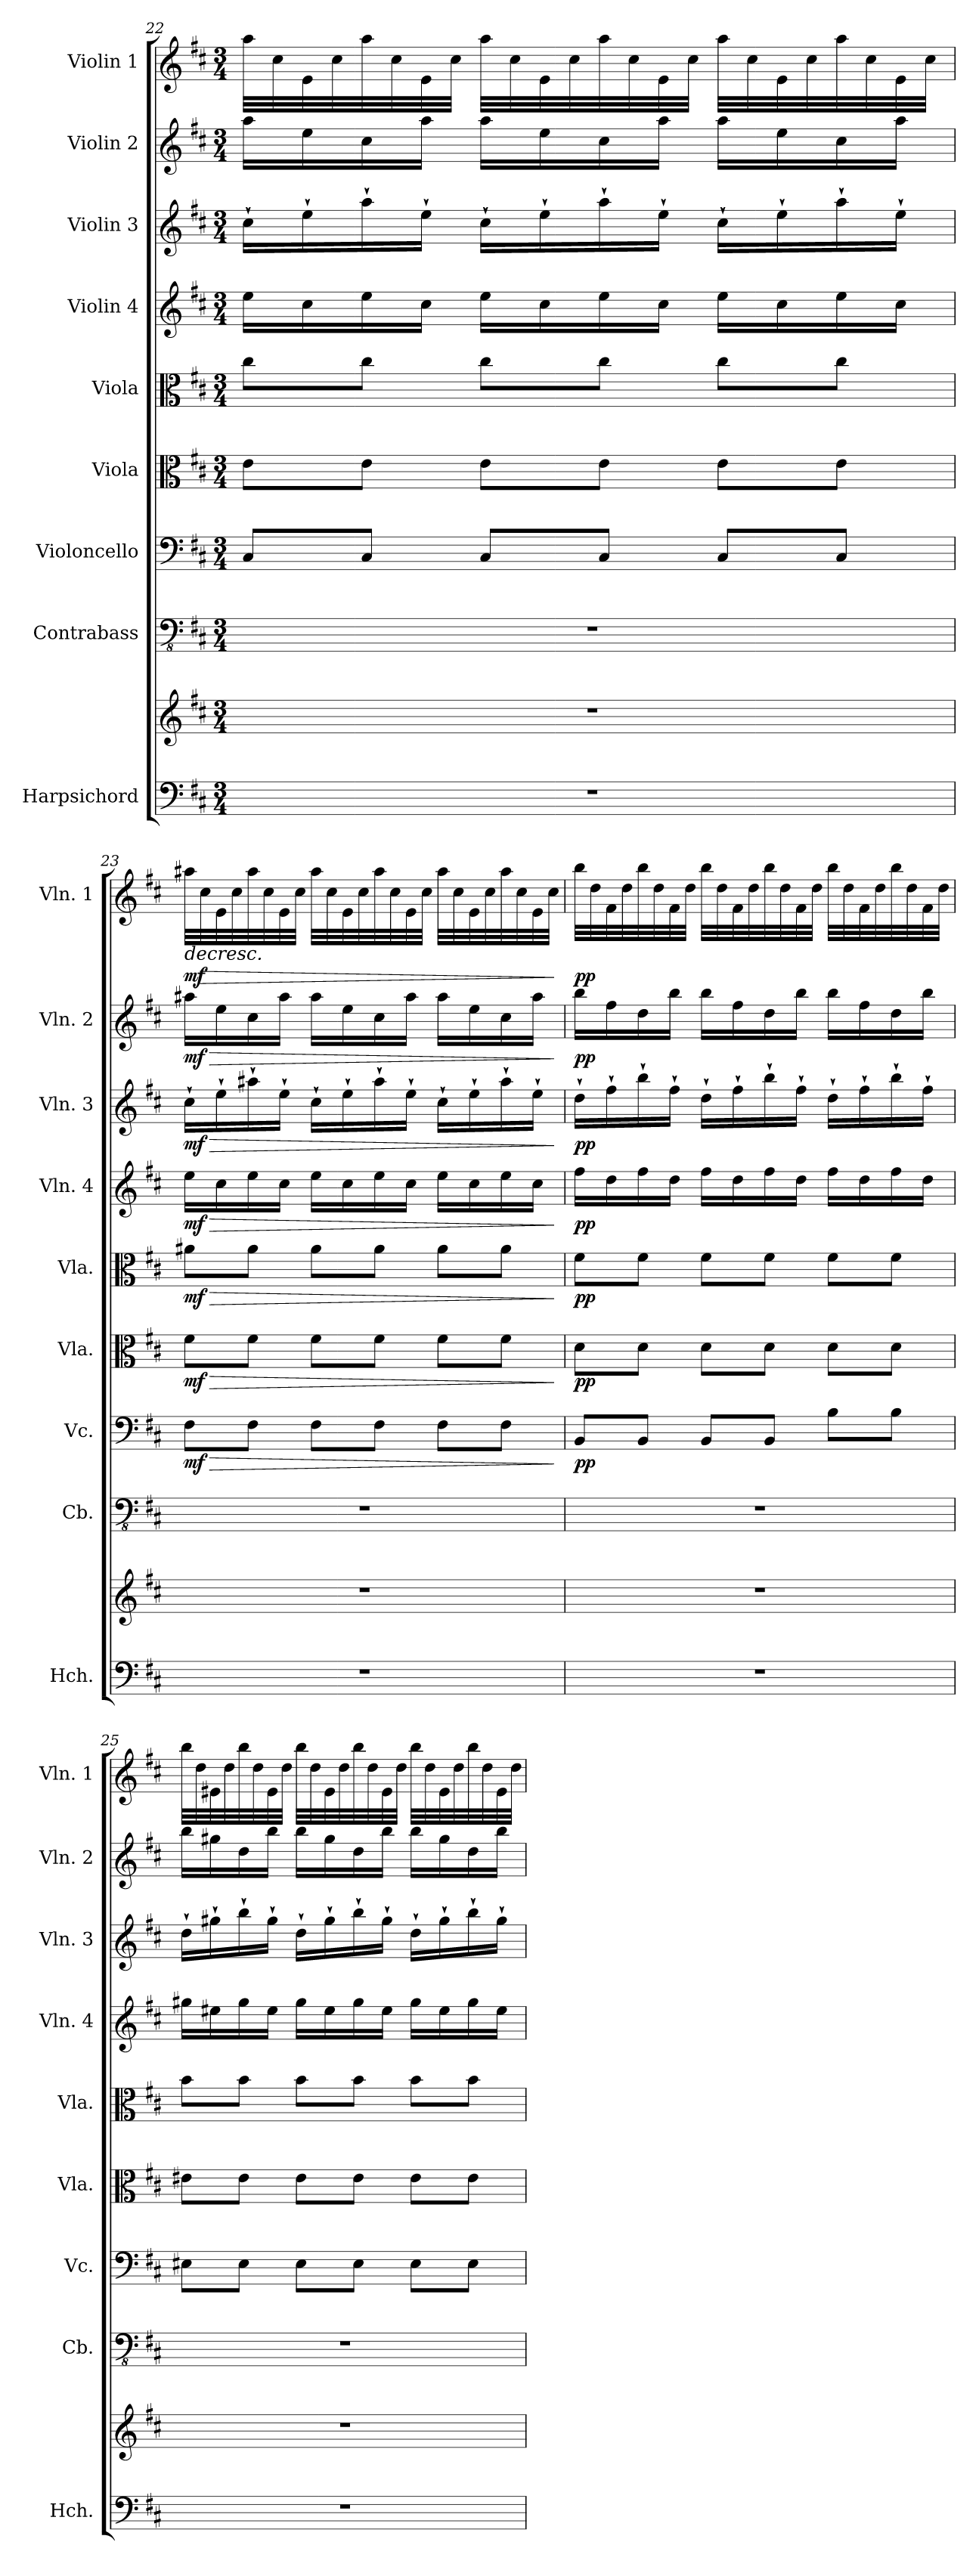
**kern	**kern	**kern	**kern	**dynam	**kern	**dynam	**kern	**dynam	**kern	**dynam	**kern	**dynam	**kern	**dynam	**kern	**dynam
*part9	*part9	*part8	*part7	*part7	*part6	*part6	*part5	*part5	*part4	*part4	*part3	*part3	*part2	*part2	*part1	*part1
*staff10	*staff9	*staff8	*staff7	*staff7	*staff6	*staff6	*staff5	*staff5	*staff4	*staff4	*staff3	*staff3	*staff2	*staff2	*staff1	*staff1
*I"Harpsichord	*	*I"Contrabass	*I"Violoncello	*	*I"Viola	*	*I"Viola	*	*I"Violin 4	*	*I"Violin 3	*	*I"Violin 2	*	*I"Violin 1	*
*I'Hch.	*	*I'Cb.	*I'Vc.	*	*I'Vla.	*	*I'Vla.	*	*I'Vln. 4	*	*I'Vln. 3	*	*I'Vln. 2	*	*I'Vln. 1	*
*clefF4	*clefG2	*clefFv4	*clefF4	*	*clefC3	*	*clefC3	*	*clefG2	*	*clefG2	*	*clefG2	*	*clefG2	*
*	*	*ITrd7c12	*	*	*	*	*	*	*	*	*	*	*	*	*	*
*k[f#c#]	*k[f#c#]	*k[f#c#]	*k[f#c#]	*	*k[f#c#]	*	*k[f#c#]	*	*k[f#c#]	*	*k[f#c#]	*	*k[f#c#]	*	*k[f#c#]	*
*M3/4	*M3/4	*M3/4	*M3/4	*	*M3/4	*	*M3/4	*	*M3/4	*	*M3/4	*	*M3/4	*	*M3/4	*
=22	=22	=22	=22	=22	=22	=22	=22	=22	=22	=22	=22	=22	=22	=22	=22	=22
2.r	2.r	2.r	8C#/L	.	8e\L	.	8cc#\L	.	16ee\LL	.	16cc#`\LL	.	16aa\LL	.	32aa\LLL	.
.	.	.	.	.	.	.	.	.	.	.	.	.	.	.	32cc#\	.
.	.	.	.	.	.	.	.	.	16cc#\	.	16ee`\	.	16ee\	.	32e\	.
.	.	.	.	.	.	.	.	.	.	.	.	.	.	.	32cc#\	.
.	.	.	8C#/J	.	8e\J	.	8cc#\J	.	16ee\	.	16aa`\	.	16cc#\	.	32aa\	.
.	.	.	.	.	.	.	.	.	.	.	.	.	.	.	32cc#\	.
.	.	.	.	.	.	.	.	.	16cc#\JJ	.	16ee`\JJ	.	16aa\JJ	.	32e\	.
.	.	.	.	.	.	.	.	.	.	.	.	.	.	.	32cc#\JJJ	.
.	.	.	8C#/L	.	8e\L	.	8cc#\L	.	16ee\LL	.	16cc#`\LL	.	16aa\LL	.	32aa\LLL	.
.	.	.	.	.	.	.	.	.	.	.	.	.	.	.	32cc#\	.
.	.	.	.	.	.	.	.	.	16cc#\	.	16ee`\	.	16ee\	.	32e\	.
.	.	.	.	.	.	.	.	.	.	.	.	.	.	.	32cc#\	.
.	.	.	8C#/J	.	8e\J	.	8cc#\J	.	16ee\	.	16aa`\	.	16cc#\	.	32aa\	.
.	.	.	.	.	.	.	.	.	.	.	.	.	.	.	32cc#\	.
.	.	.	.	.	.	.	.	.	16cc#\JJ	.	16ee`\JJ	.	16aa\JJ	.	32e\	.
.	.	.	.	.	.	.	.	.	.	.	.	.	.	.	32cc#\JJJ	.
.	.	.	8C#/L	.	8e\L	.	8cc#\L	.	16ee\LL	.	16cc#`\LL	.	16aa\LL	.	32aa\LLL	.
.	.	.	.	.	.	.	.	.	.	.	.	.	.	.	32cc#\	.
.	.	.	.	.	.	.	.	.	16cc#\	.	16ee`\	.	16ee\	.	32e\	.
.	.	.	.	.	.	.	.	.	.	.	.	.	.	.	32cc#\	.
.	.	.	8C#/J	.	8e\J	.	8cc#\J	.	16ee\	.	16aa`\	.	16cc#\	.	32aa\	.
.	.	.	.	.	.	.	.	.	.	.	.	.	.	.	32cc#\	.
.	.	.	.	.	.	.	.	.	16cc#\JJ	.	16ee`\JJ	.	16aa\JJ	.	32e\	.
.	.	.	.	.	.	.	.	.	.	.	.	.	.	.	32cc#\JJJ	.
!!LO:PB:g=z
=23	=23	=23	=23	=23	=23	=23	=23	=23	=23	=23	=23	=23	=23	=23	=23	=23
!	!	!	!	!LO:HP:b	!	!LO:HP:b	!	!LO:HP:b	!	!LO:HP:b	!	!LO:HP:b	!	!LO:HP:b	!	!LO:HP:b
!	!	!	!	!LO:DY:n=1:b	!	!LO:DY:n=1:b	!	!LO:DY:n=1:b	!	!LO:DY:n=1:b	!	!LO:DY:n=1:b	!	!LO:DY:n=1:b	!	!LO:DY:n=1:b
2.r	2.r	2.r	8F#\L	> mf	8f#\L	> mf	8a#X\L	> mf	16ee\LL	> mf	16cc#`\LL	> mf	16aa#X\LL	> mf	32aa#X\LLL	> mf
!	!	!	!	!	!	!	!	!	!	!	!	!	!	!	!	!LO:HP:b
.	.	.	.	.	.	.	.	.	.	.	.	.	.	.	32cc#\	>
.	.	.	.	.	.	.	.	.	16cc#\	.	16ee`\	.	16ee\	.	32e\	.
.	.	.	.	.	.	.	.	.	.	.	.	.	.	.	32cc#\	.
.	.	.	8F#\J	.	8f#\J	.	8a#\J	.	16ee\	.	16aa#X`\	.	16cc#\	.	32aa#\	.
.	.	.	.	.	.	.	.	.	.	.	.	.	.	.	32cc#\	.
.	.	.	.	.	.	.	.	.	16cc#\JJ	.	16ee`\JJ	.	16aa#\JJ	.	32e\	.
.	.	.	.	.	.	.	.	.	.	.	.	.	.	.	32cc#\JJJ	.
.	.	.	8F#\L	.	8f#\L	.	8a#\L	.	16ee\LL	.	16cc#`\LL	.	16aa#\LL	.	32aa#\LLL	.
.	.	.	.	.	.	.	.	.	.	.	.	.	.	.	32cc#\	.
.	.	.	.	.	.	.	.	.	16cc#\	.	16ee`\	.	16ee\	.	32e\	.
.	.	.	.	.	.	.	.	.	.	.	.	.	.	.	32cc#\	.
.	.	.	8F#\J	.	8f#\J	.	8a#\J	.	16ee\	.	16aa#`\	.	16cc#\	.	32aa#\	.
.	.	.	.	.	.	.	.	.	.	.	.	.	.	.	32cc#\	.
.	.	.	.	.	.	.	.	.	16cc#\JJ	.	16ee`\JJ	.	16aa#\JJ	.	32e\	.
.	.	.	.	.	.	.	.	.	.	.	.	.	.	.	32cc#\JJJ	.
.	.	.	8F#\L	.	8f#\L	.	8a#\L	.	16ee\LL	.	16cc#`\LL	.	16aa#\LL	.	32aa#\LLL	.
.	.	.	.	.	.	.	.	.	.	.	.	.	.	.	32cc#\	.
.	.	.	.	.	.	.	.	.	16cc#\	.	16ee`\	.	16ee\	.	32e\	.
.	.	.	.	.	.	.	.	.	.	.	.	.	.	.	32cc#\	.
.	.	.	8F#\J	.	8f#\J	.	8a#\J	.	16ee\	.	16aa#`\	.	16cc#\	.	32aa#\	.
.	.	.	.	.	.	.	.	.	.	.	.	.	.	.	32cc#\	.
.	.	.	.	.	.	.	.	.	16cc#\JJ	.	16ee`\JJ	.	16aa#\JJ	.	32e\	.
.	.	.	.	.	.	.	.	.	.	.	.	.	.	.	32cc#\JJJ	.
.	.	.	.	]	.	]	.	]	.	]	.	]	.	]	.	] ]
=24	=24	=24	=24	=24	=24	=24	=24	=24	=24	=24	=24	=24	=24	=24	=24	=24
!	!	!	!	!LO:DY:b	!	!LO:DY:b	!	!LO:DY:b	!	!LO:DY:b	!	!LO:DY:b	!	!LO:DY:b	!	!LO:DY:b
2.r	2.r	2.r	8BB/L	pp	8d\L	pp	8f#\L	pp	16ff#\LL	pp	16dd`\LL	pp	16bb\LL	pp	32bb\LLL	pp
.	.	.	.	.	.	.	.	.	.	.	.	.	.	.	32dd\	.
.	.	.	.	.	.	.	.	.	16dd\	.	16ff#`\	.	16ff#\	.	32f#\	.
.	.	.	.	.	.	.	.	.	.	.	.	.	.	.	32dd\	.
.	.	.	8BB/J	.	8d\J	.	8f#\J	.	16ff#\	.	16bb`\	.	16dd\	.	32bb\	.
.	.	.	.	.	.	.	.	.	.	.	.	.	.	.	32dd\	.
.	.	.	.	.	.	.	.	.	16dd\JJ	.	16ff#`\JJ	.	16bb\JJ	.	32f#\	.
.	.	.	.	.	.	.	.	.	.	.	.	.	.	.	32dd\JJJ	.
.	.	.	8BB/L	.	8d\L	.	8f#\L	.	16ff#\LL	.	16dd`\LL	.	16bb\LL	.	32bb\LLL	.
.	.	.	.	.	.	.	.	.	.	.	.	.	.	.	32dd\	.
.	.	.	.	.	.	.	.	.	16dd\	.	16ff#`\	.	16ff#\	.	32f#\	.
.	.	.	.	.	.	.	.	.	.	.	.	.	.	.	32dd\	.
.	.	.	8BB/J	.	8d\J	.	8f#\J	.	16ff#\	.	16bb`\	.	16dd\	.	32bb\	.
.	.	.	.	.	.	.	.	.	.	.	.	.	.	.	32dd\	.
.	.	.	.	.	.	.	.	.	16dd\JJ	.	16ff#`\JJ	.	16bb\JJ	.	32f#\	.
.	.	.	.	.	.	.	.	.	.	.	.	.	.	.	32dd\JJJ	.
.	.	.	8B\L	.	8d\L	.	8f#\L	.	16ff#\LL	.	16dd`\LL	.	16bb\LL	.	32bb\LLL	.
.	.	.	.	.	.	.	.	.	.	.	.	.	.	.	32dd\	.
.	.	.	.	.	.	.	.	.	16dd\	.	16ff#`\	.	16ff#\	.	32f#\	.
.	.	.	.	.	.	.	.	.	.	.	.	.	.	.	32dd\	.
.	.	.	8B\J	.	8d\J	.	8f#\J	.	16ff#\	.	16bb`\	.	16dd\	.	32bb\	.
.	.	.	.	.	.	.	.	.	.	.	.	.	.	.	32dd\	.
.	.	.	.	.	.	.	.	.	16dd\JJ	.	16ff#`\JJ	.	16bb\JJ	.	32f#\	.
.	.	.	.	.	.	.	.	.	.	.	.	.	.	.	32dd\JJJ	.
!!LO:PB:g=z
=25	=25	=25	=25	=25	=25	=25	=25	=25	=25	=25	=25	=25	=25	=25	=25	=25
2.r	2.r	2.r	8E#X\L	.	8e#X\L	.	8b\L	.	16gg#X\LL	.	16dd`\LL	.	16bb\LL	.	32bb\LLL	.
.	.	.	.	.	.	.	.	.	.	.	.	.	.	.	32dd\	.
.	.	.	.	.	.	.	.	.	16ee#X\	.	16gg#X`\	.	16gg#X\	.	32e#X\	.
.	.	.	.	.	.	.	.	.	.	.	.	.	.	.	32dd\	.
.	.	.	8E#\J	.	8e#\J	.	8b\J	.	16gg#\	.	16bb`\	.	16dd\	.	32bb\	.
.	.	.	.	.	.	.	.	.	.	.	.	.	.	.	32dd\	.
.	.	.	.	.	.	.	.	.	16ee#\JJ	.	16gg#`\JJ	.	16bb\JJ	.	32e#\	.
.	.	.	.	.	.	.	.	.	.	.	.	.	.	.	32dd\JJJ	.
.	.	.	8E#\L	.	8e#\L	.	8b\L	.	16gg#\LL	.	16dd`\LL	.	16bb\LL	.	32bb\LLL	.
.	.	.	.	.	.	.	.	.	.	.	.	.	.	.	32dd\	.
.	.	.	.	.	.	.	.	.	16ee#\	.	16gg#`\	.	16gg#\	.	32e#\	.
.	.	.	.	.	.	.	.	.	.	.	.	.	.	.	32dd\	.
.	.	.	8E#\J	.	8e#\J	.	8b\J	.	16gg#\	.	16bb`\	.	16dd\	.	32bb\	.
.	.	.	.	.	.	.	.	.	.	.	.	.	.	.	32dd\	.
.	.	.	.	.	.	.	.	.	16ee#\JJ	.	16gg#`\JJ	.	16bb\JJ	.	32e#\	.
.	.	.	.	.	.	.	.	.	.	.	.	.	.	.	32dd\JJJ	.
.	.	.	8E#\L	.	8e#\L	.	8b\L	.	16gg#\LL	.	16dd`\LL	.	16bb\LL	.	32bb\LLL	.
.	.	.	.	.	.	.	.	.	.	.	.	.	.	.	32dd\	.
.	.	.	.	.	.	.	.	.	16ee#\	.	16gg#`\	.	16gg#\	.	32e#\	.
.	.	.	.	.	.	.	.	.	.	.	.	.	.	.	32dd\	.
.	.	.	8E#\J	.	8e#\J	.	8b\J	.	16gg#\	.	16bb`\	.	16dd\	.	32bb\	.
.	.	.	.	.	.	.	.	.	.	.	.	.	.	.	32dd\	.
.	.	.	.	.	.	.	.	.	16ee#\JJ	.	16gg#`\JJ	.	16bb\JJ	.	32e#\	.
.	.	.	.	.	.	.	.	.	.	.	.	.	.	.	32dd\JJJ	.
=	=	=	=	=	=	=	=	=	=	=	=	=	=	=	=	=
*-	*-	*-	*-	*-	*-	*-	*-	*-	*-	*-	*-	*-	*-	*-	*-	*-
